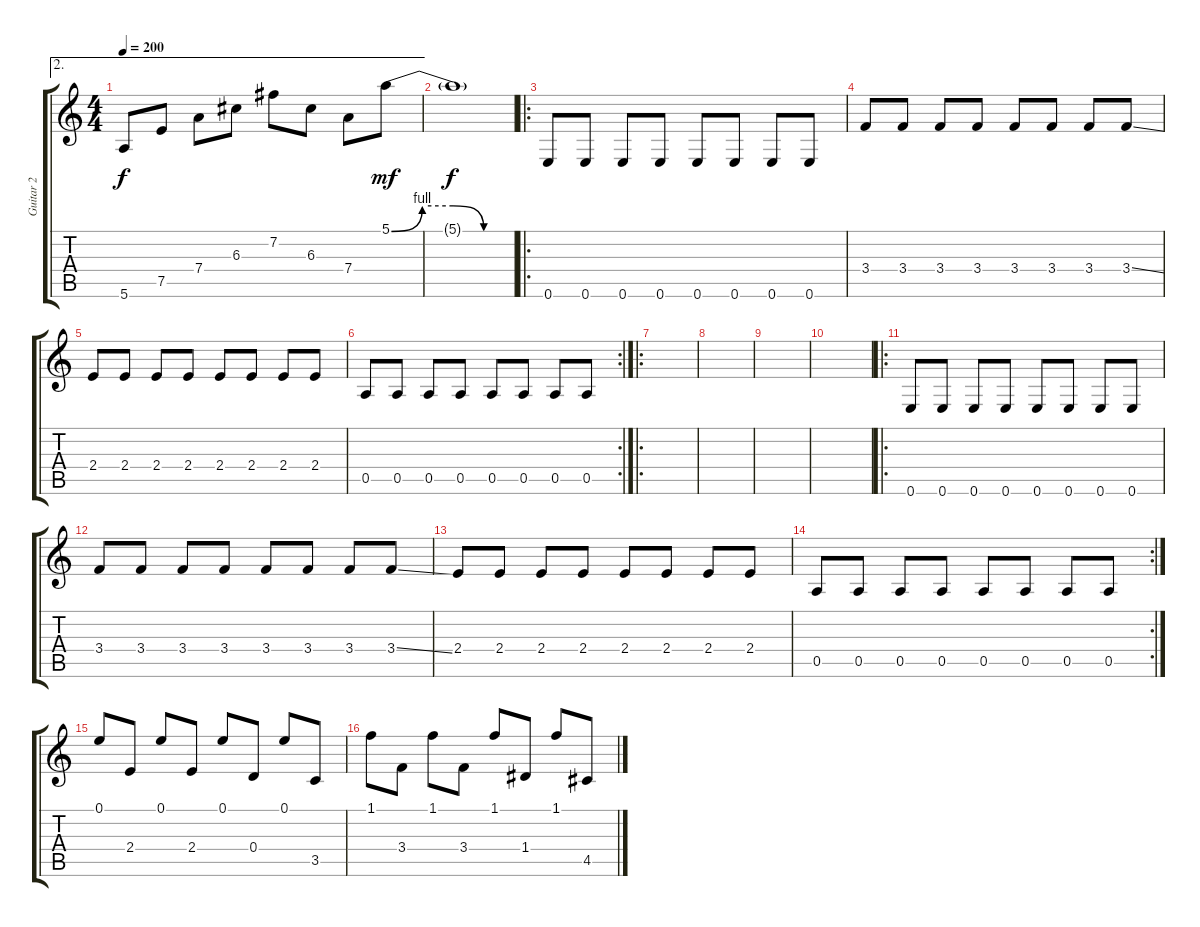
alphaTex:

\track ("Guitar 2" "Guitar 2") {instrument overdrivenguitar}
\staff {score tabs}
\tuning (E4 B3 G3 D3 A2 E2) {hide}
\ae 2
\ts (4 4)
\tempo 200
\clef g2
\ks c
5.6.8{dy f} 7.5.8 7.4.8 6.3.8 7.2.8 6.3.8 7.4.8 5.1{be (custom 0 0 15 4 30 4 45 0 60 0)}.8{dy mf} |
5.1{t}.1{dy f} |
\ro
0.6.8{balance 0} 0.6.8 0.6.8 0.6.8 0.6.8 0.6.8 0.6.8 0.6.8 |
3.4.8 3.4.8 3.4.8 3.4.8 3.4.8 3.4.8 3.4.8 3.4{ss}.8 |
2.4.8 2.4.8 2.4.8 2.4.8 2.4.8 2.4.8 2.4.8 2.4.8 |
\rc 2
0.5.8 0.5.8 0.5.8 0.5.8 0.5.8 0.5.8 0.5.8 0.5.8 |
\ro
|
|
|
|
\ro
0.6.8{balance 0} 0.6.8 0.6.8 0.6.8 0.6.8 0.6.8 0.6.8 0.6.8 |
3.4.8 3.4.8 3.4.8 3.4.8 3.4.8 3.4.8 3.4.8 3.4{ss}.8 |
2.4.8 2.4.8 2.4.8 2.4.8 2.4.8 2.4.8 2.4.8 2.4.8 |
\rc 2
0.5.8 0.5.8 0.5.8 0.5.8 0.5.8 0.5.8 0.5.8 0.5.8 |
0.1.8{volume 9 instrument overdrivenguitar} 2.4.8 0.1.8 2.4.8 0.1.8 0.4.8 0.1.8 3.5.8 |
1.1.8{volume 9 instrument overdrivenguitar} 3.4.8 1.1.8 3.4.8 1.1.8 1.4.8 1.1.8 4.5.8
